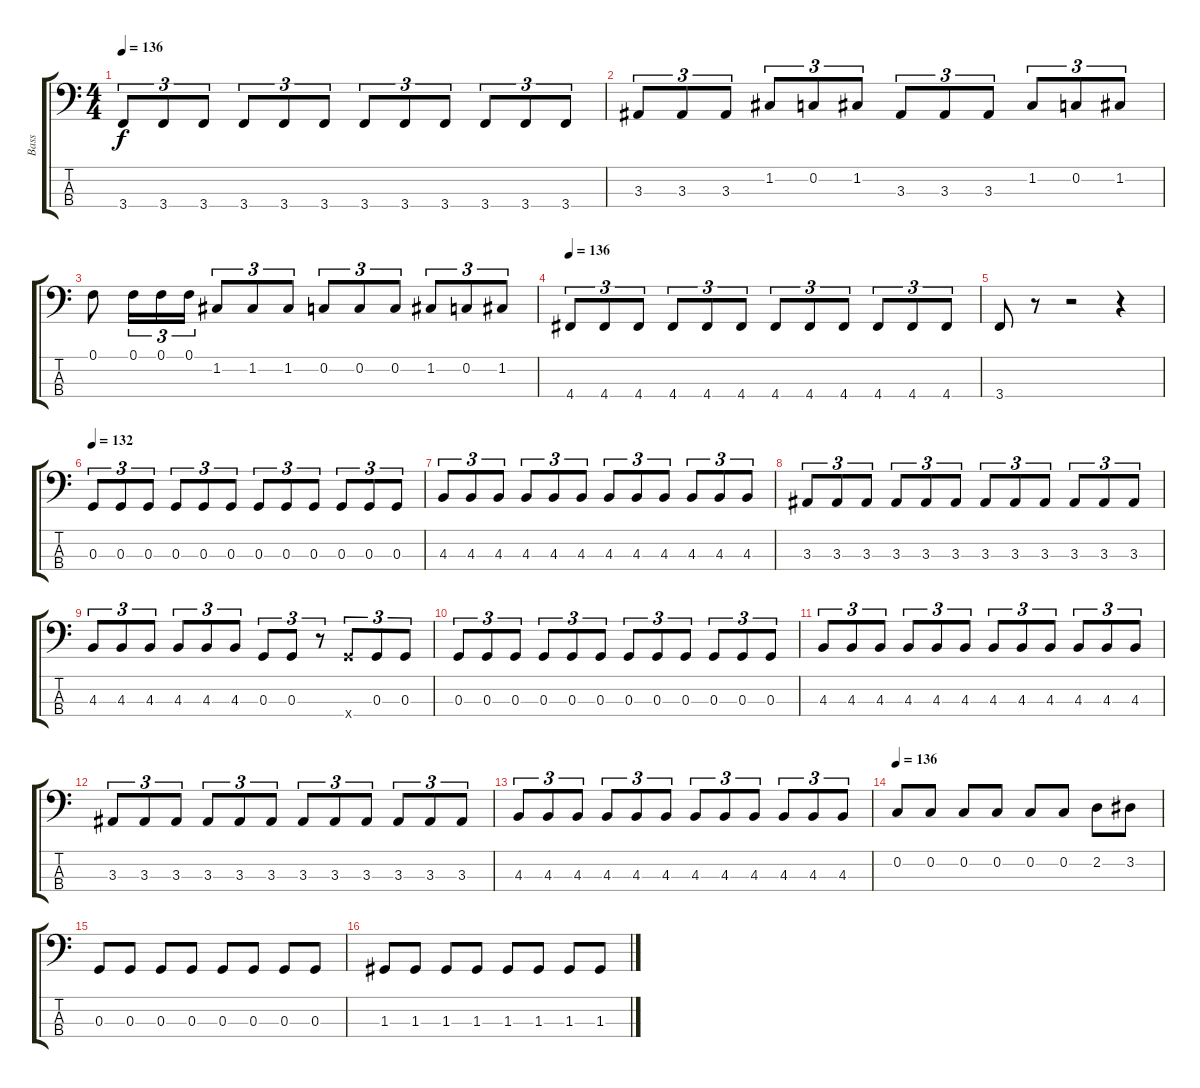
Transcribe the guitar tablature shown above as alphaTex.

\track ("Bass" "Bass") {instrument electricbasspick}
\staff {score tabs}
\tuning (F2 C2 G1 D1) {hide}
\ts (4 4)
\tempo 136
\clef f4
\ks c
3.4.8{tu (3 2) dy f} 3.4.8{tu (3 2)} 3.4.8{tu (3 2)} 3.4.8{tu (3 2)} 3.4.8{tu (3 2)} 3.4.8{tu (3 2)} 3.4.8{tu (3 2)} 3.4.8{tu (3 2)} 3.4.8{tu (3 2)} 3.4.8{tu (3 2)} 3.4.8{tu (3 2)} 3.4.8{tu (3 2)} |
3.3.8{tu (3 2)} 3.3.8{tu (3 2)} 3.3.8{tu (3 2)} 1.2.8{tu (3 2)} 0.2.8{tu (3 2)} 1.2.8{tu (3 2)} 3.3.8{tu (3 2)} 3.3.8{tu (3 2)} 3.3.8{tu (3 2)} 1.2.8{tu (3 2)} 0.2.8{tu (3 2)} 1.2.8{tu (3 2)} |
0.1.8 0.1.16{tu (3 2)} 0.1.16{tu (3 2)} 0.1.16{tu (3 2)} 1.2.8{tu (3 2)} 1.2.8{tu (3 2)} 1.2.8{tu (3 2)} 0.2.8{tu (3 2)} 0.2.8{tu (3 2)} 0.2.8{tu (3 2)} 1.2.8{tu (3 2)} 0.2.8{tu (3 2)} 1.2.8{tu (3 2)} |
\tempo 136
4.4.8{tu (3 2)} 4.4.8{tu (3 2)} 4.4.8{tu (3 2)} 4.4.8{tu (3 2)} 4.4.8{tu (3 2)} 4.4.8{tu (3 2)} 4.4.8{tu (3 2)} 4.4.8{tu (3 2)} 4.4.8{tu (3 2)} 4.4.8{tu (3 2)} 4.4.8{tu (3 2)} 4.4.8{tu (3 2)} |
3.4.8 r.8 r.2 r.4 |
\tempo 132
0.3.8{tu (3 2) volume 13} 0.3.8{tu (3 2)} 0.3.8{tu (3 2)} 0.3.8{tu (3 2)} 0.3.8{tu (3 2)} 0.3.8{tu (3 2)} 0.3.8{tu (3 2)} 0.3.8{tu (3 2)} 0.3.8{tu (3 2)} 0.3.8{tu (3 2)} 0.3.8{tu (3 2)} 0.3.8{tu (3 2)} |
4.3.8{tu (3 2)} 4.3.8{tu (3 2)} 4.3.8{tu (3 2)} 4.3.8{tu (3 2)} 4.3.8{tu (3 2)} 4.3.8{tu (3 2)} 4.3.8{tu (3 2)} 4.3.8{tu (3 2)} 4.3.8{tu (3 2)} 4.3.8{tu (3 2)} 4.3.8{tu (3 2)} 4.3.8{tu (3 2)} |
3.3.8{tu (3 2)} 3.3.8{tu (3 2)} 3.3.8{tu (3 2)} 3.3.8{tu (3 2)} 3.3.8{tu (3 2)} 3.3.8{tu (3 2)} 3.3.8{tu (3 2)} 3.3.8{tu (3 2)} 3.3.8{tu (3 2)} 3.3.8{tu (3 2)} 3.3.8{tu (3 2)} 3.3.8{tu (3 2)} |
4.3.8{tu (3 2)} 4.3.8{tu (3 2)} 4.3.8{tu (3 2)} 4.3.8{tu (3 2)} 4.3.8{tu (3 2)} 4.3.8{tu (3 2)} 0.3.8{tu (3 2)} 0.3.8{tu (3 2)} r.8{tu (3 2)} 5.4{x}.8{tu (3 2)} 0.3.8{tu (3 2)} 0.3.8{tu (3 2)} |
0.3.8{tu (3 2)} 0.3.8{tu (3 2)} 0.3.8{tu (3 2)} 0.3.8{tu (3 2)} 0.3.8{tu (3 2)} 0.3.8{tu (3 2)} 0.3.8{tu (3 2)} 0.3.8{tu (3 2)} 0.3.8{tu (3 2)} 0.3.8{tu (3 2)} 0.3.8{tu (3 2)} 0.3.8{tu (3 2)} |
4.3.8{tu (3 2)} 4.3.8{tu (3 2)} 4.3.8{tu (3 2)} 4.3.8{tu (3 2)} 4.3.8{tu (3 2)} 4.3.8{tu (3 2)} 4.3.8{tu (3 2)} 4.3.8{tu (3 2)} 4.3.8{tu (3 2)} 4.3.8{tu (3 2)} 4.3.8{tu (3 2)} 4.3.8{tu (3 2)} |
3.3.8{tu (3 2)} 3.3.8{tu (3 2)} 3.3.8{tu (3 2)} 3.3.8{tu (3 2)} 3.3.8{tu (3 2)} 3.3.8{tu (3 2)} 3.3.8{tu (3 2)} 3.3.8{tu (3 2)} 3.3.8{tu (3 2)} 3.3.8{tu (3 2)} 3.3.8{tu (3 2)} 3.3.8{tu (3 2)} |
4.3.8{tu (3 2)} 4.3.8{tu (3 2)} 4.3.8{tu (3 2)} 4.3.8{tu (3 2)} 4.3.8{tu (3 2)} 4.3.8{tu (3 2)} 4.3.8{tu (3 2)} 4.3.8{tu (3 2)} 4.3.8{tu (3 2)} 4.3.8{tu (3 2)} 4.3.8{tu (3 2)} 4.3.8{tu (3 2)} |
\tempo 136
0.2.8{volume 12} 0.2.8 0.2.8 0.2.8 0.2.8 0.2.8 2.2.8 3.2.8 |
0.3.8 0.3.8 0.3.8 0.3.8 0.3.8 0.3.8 0.3.8 0.3.8 |
1.3.8 1.3.8 1.3.8 1.3.8 1.3.8 1.3.8 1.3.8 1.3.8
